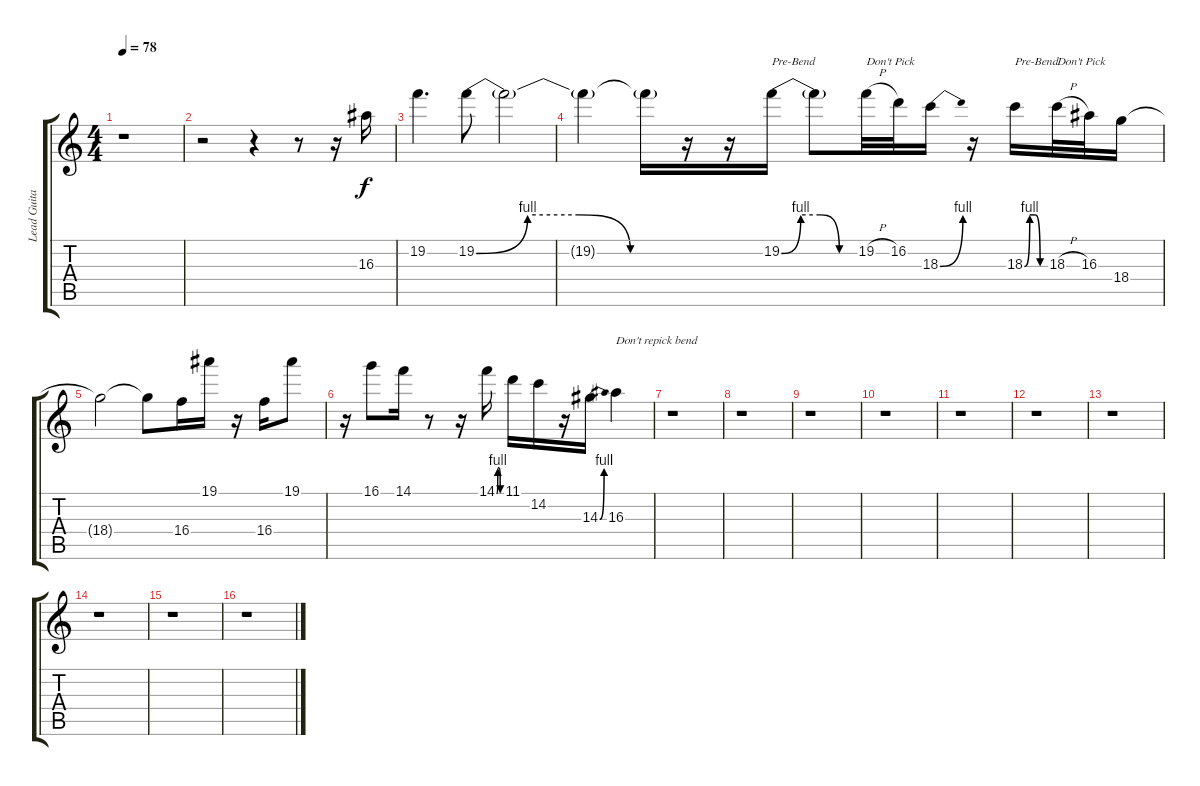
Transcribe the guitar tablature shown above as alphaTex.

\track ("Lead Guitar" "Lead Guita") {instrument overdrivenguitar}
\staff {score tabs}
\tuning (Eb4 Bb3 Gb3 Db3 Ab2 Eb2) {hide}
\ts (4 4)
\tempo 78
\clef g2
\ks c
r.1{dy f} |
r.2 r.4 r.8 r.16 16.3.16 |
19.2.4{d} 19.2{be (custom 0 0 15 4 30 4 45 0 60 0)}.8 19.2{t}.2 |
19.2{t}.4 19.2{t}.16 r.16 r.16 19.2{be (custom 0 0 15 4 30 4 45 0 60 0)}.16{txt "Pre-Bend"} 19.2{t}.8 19.2{h}.32{txt "Don't Pick"} 16.2.32 18.3{be (bend 0 0 60 4)}.16 r.16 18.3{be (custom 0 0 15 4 30 4 45 0 60 0)}.16{txt "Pre-Bend"} 18.3{h}.32{txt "Don't Pick"} 16.3.32 18.4.16 |
18.4{t}.2 18.4{t}.8 16.4.16 19.1.16 r.16 16.4.16 19.1.8 |
r.16 16.1.8 14.1.16 r.8 r.16 14.1{be (custom 0 0 15 4 30 4 45 0 60 0)}.16 11.1.16 14.2.16 r.16 14.3{be (bend 0 0 60 4)}.16 16.3.4{txt "Don't repick bend"} |
r.1 |
r.1 |
r.1 |
r.1 |
r.1 |
r.1 |
r.1 |
r.1 |
r.1 |
r.1
